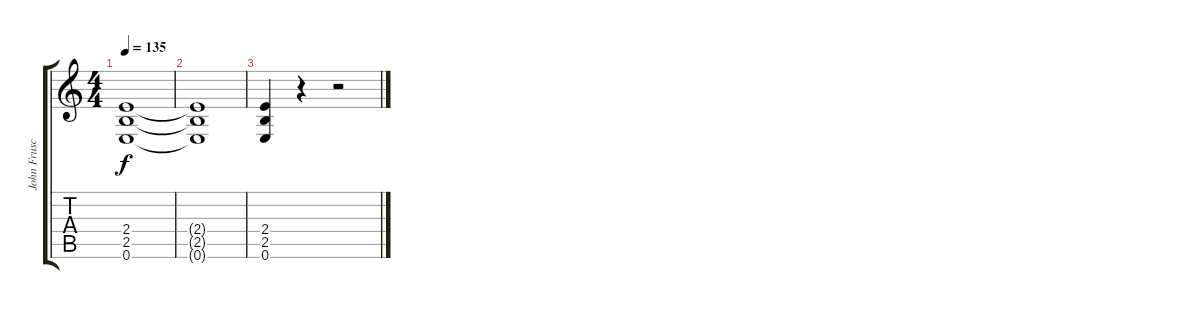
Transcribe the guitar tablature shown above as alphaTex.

\track ("John Frusciante" "John Frusc") {instrument distortionguitar}
\staff {score tabs}
\tuning (E4 B3 G3 D3 A2 E2) {hide}
\ts (4 4)
\tempo 135
\clef g2
\ks c
(2.4 2.5 0.6).1{dy f} |
(2.4{t} 2.5{t} 0.6{t}).1 |
(2.4 2.5 0.6).4 r.4 r.2
